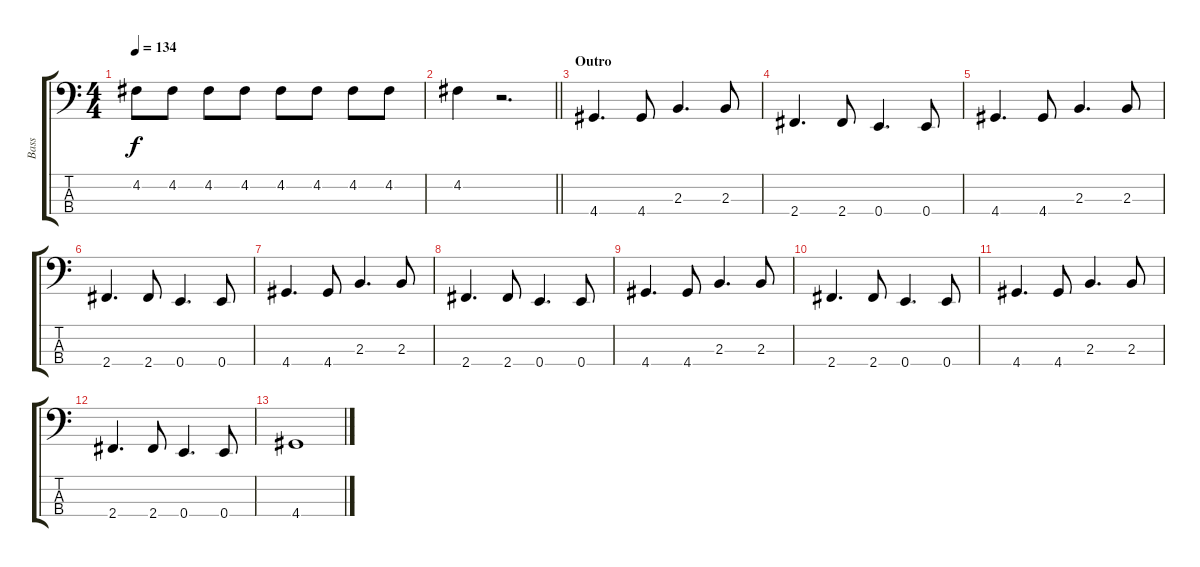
\track ("Bass" "Bass") {instrument electricbassfinger}
\staff {score tabs}
\tuning (G2 D2 A1 E1) {hide}
\ts (4 4)
\tempo 134
\clef f4
\ks c
4.2.8{dy f} 4.2.8 4.2.8 4.2.8 4.2.8 4.2.8 4.2.8 4.2.8 |
\barLineRight lightlight
4.2.4 r.2{d} |
\section ("" "Outro")
4.4.4{d} 4.4.8 2.3.4{d} 2.3.8 |
2.4.4{d} 2.4.8 0.4.4{d} 0.4.8 |
4.4.4{d} 4.4.8 2.3.4{d} 2.3.8 |
2.4.4{d} 2.4.8 0.4.4{d} 0.4.8 |
4.4.4{d} 4.4.8 2.3.4{d} 2.3.8 |
2.4.4{d} 2.4.8 0.4.4{d} 0.4.8 |
4.4.4{d} 4.4.8 2.3.4{d} 2.3.8 |
2.4.4{d} 2.4.8 0.4.4{d} 0.4.8 |
4.4.4{d} 4.4.8 2.3.4{d} 2.3.8 |
2.4.4{d} 2.4.8 0.4.4{d} 0.4.8 |
4.4.1
